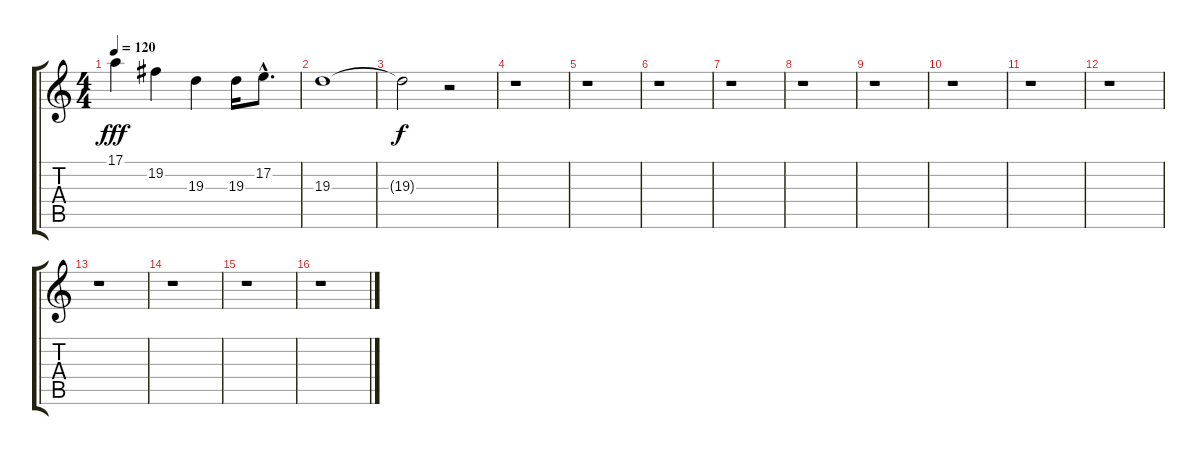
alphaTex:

\track "" {instrument recorder}
\staff {score tabs}
\tuning (E4 B3 G3 D3 A2 E2) {hide}
\ts (4 4)
\tempo 120
\clef g2
\ks c
17.1.4{dy fff} 19.2.4 19.3.4 19.3.16 17.2{hac}.8{d} |
19.3.1 |
19.3{t}.2{dy f} r.2 |
r.1 |
r.1 |
r.1 |
r.1 |
r.1 |
r.1 |
r.1 |
r.1 |
r.1 |
r.1 |
r.1 |
r.1 |
r.1
